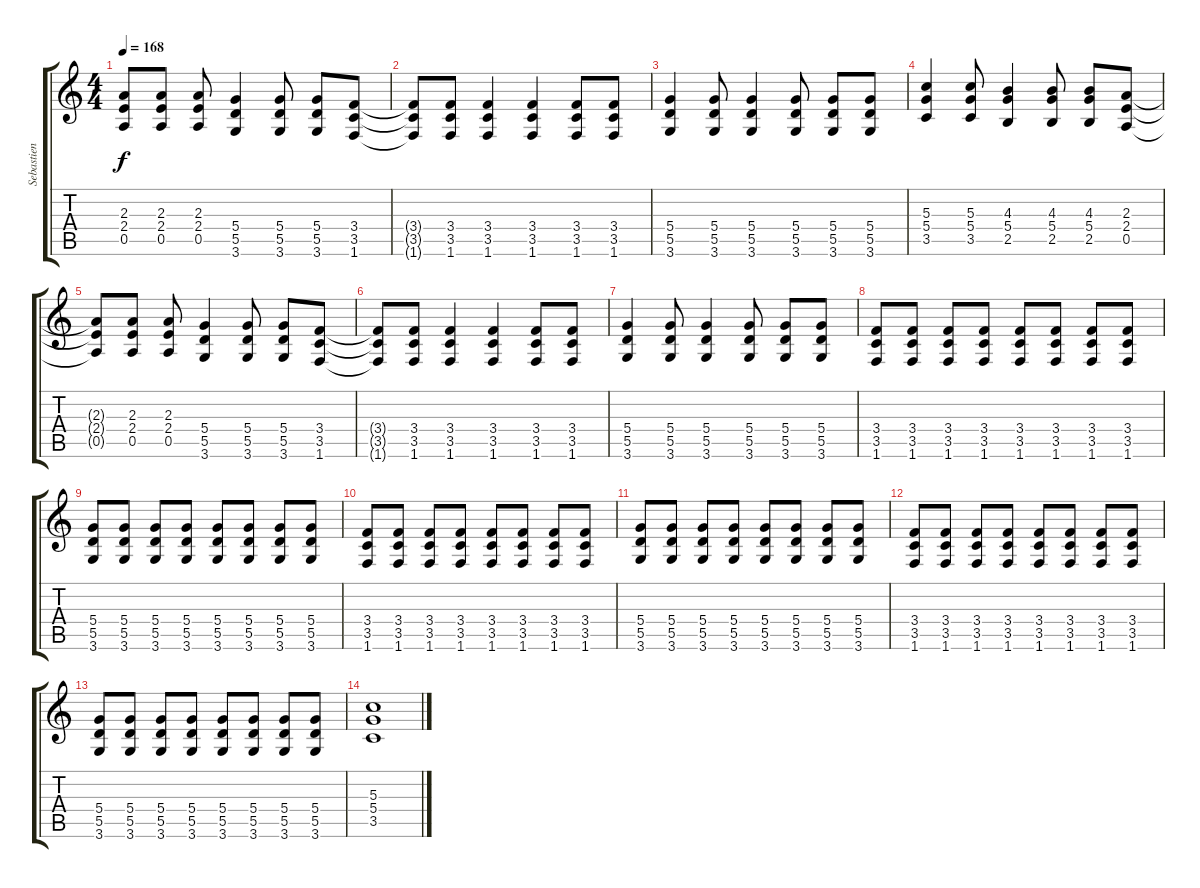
\track ("Sebastien Lefebvre" "Sebastien ") {instrument distortionguitar}
\staff {score tabs}
\tuning (E4 B3 G3 D3 A2 E2) {hide}
\ts (4 4)
\tempo 168
\clef g2
\ks c
(2.3{t} 2.4{t} 0.5{t}).8{dy f} (2.3 2.4 0.5).8 (2.3 2.4 0.5).8 (5.4 5.5 3.6).4 (5.4 5.5 3.6).8 (5.4 5.5 3.6).8 (3.4 3.5 1.6).8 |
(3.4{t} 3.5{t} 1.6{t}).8 (3.4 3.5 1.6).8 (3.4 3.5 1.6).4 (3.4 3.5 1.6).4 (3.4 3.5 1.6).8 (3.4 3.5 1.6).8 |
(5.4 5.5 3.6).4 (5.4 5.5 3.6).8 (5.4 5.5 3.6).4 (5.4 5.5 3.6).8 (5.4 5.5 3.6).8 (5.4 5.5 3.6).8 |
(5.3 5.4 3.5).4 (5.3 5.4 3.5).8 (4.3 5.4 2.5).4 (4.3 5.4 2.5).8 (4.3 5.4 2.5).8 (2.3 2.4 0.5).8 |
(2.3{t} 2.4{t} 0.5{t}).8 (2.3 2.4 0.5).8 (2.3 2.4 0.5).8 (5.4 5.5 3.6).4 (5.4 5.5 3.6).8 (5.4 5.5 3.6).8 (3.4 3.5 1.6).8 |
(3.4{t} 3.5{t} 1.6{t}).8 (3.4 3.5 1.6).8 (3.4 3.5 1.6).4 (3.4 3.5 1.6).4 (3.4 3.5 1.6).8 (3.4 3.5 1.6).8 |
(5.4 5.5 3.6).4 (5.4 5.5 3.6).8 (5.4 5.5 3.6).4 (5.4 5.5 3.6).8 (5.4 5.5 3.6).8 (5.4 5.5 3.6).8 |
(3.4 3.5 1.6).8 (3.4 3.5 1.6).8 (3.4 3.5 1.6).8 (3.4 3.5 1.6).8 (3.4 3.5 1.6).8 (3.4 3.5 1.6).8 (3.4 3.5 1.6).8 (3.4 3.5 1.6).8 |
(5.4 5.5 3.6).8 (5.4 5.5 3.6).8 (5.4 5.5 3.6).8 (5.4 5.5 3.6).8 (5.4 5.5 3.6).8 (5.4 5.5 3.6).8 (5.4 5.5 3.6).8 (5.4 5.5 3.6).8 |
(3.4 3.5 1.6).8 (3.4 3.5 1.6).8 (3.4 3.5 1.6).8 (3.4 3.5 1.6).8 (3.4 3.5 1.6).8 (3.4 3.5 1.6).8 (3.4 3.5 1.6).8 (3.4 3.5 1.6).8 |
(5.4 5.5 3.6).8 (5.4 5.5 3.6).8 (5.4 5.5 3.6).8 (5.4 5.5 3.6).8 (5.4 5.5 3.6).8 (5.4 5.5 3.6).8 (5.4 5.5 3.6).8 (5.4 5.5 3.6).8 |
(3.4 3.5 1.6).8 (3.4 3.5 1.6).8 (3.4 3.5 1.6).8 (3.4 3.5 1.6).8 (3.4 3.5 1.6).8 (3.4 3.5 1.6).8 (3.4 3.5 1.6).8 (3.4 3.5 1.6).8 |
(5.4 5.5 3.6).8 (5.4 5.5 3.6).8 (5.4 5.5 3.6).8 (5.4 5.5 3.6).8 (5.4 5.5 3.6).8 (5.4 5.5 3.6).8 (5.4 5.5 3.6).8 (5.4 5.5 3.6).8 |
(5.3 5.4 3.5).1
